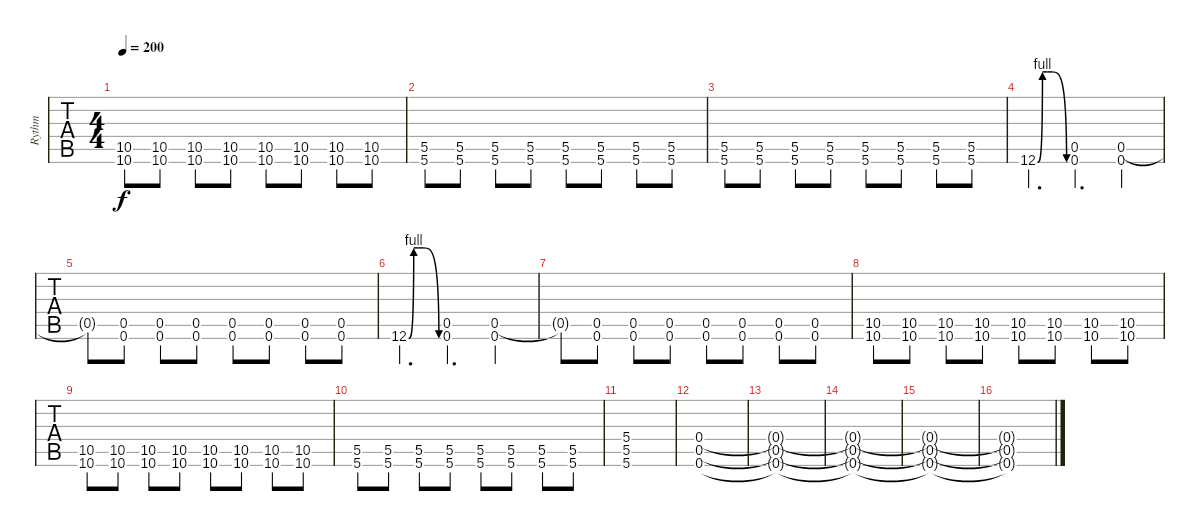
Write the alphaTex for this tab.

\track ("Rythm" "Rythm") {instrument distortionguitar}
\staff {tabs}
\tuning (D4 A3 F3 C3 G2 C2) {hide}
\ts (4 4)
\tempo 200
\clef g2
\ks c
(10.5 10.6).8{dy f} (10.5 10.6).8 (10.5 10.6).8 (10.5 10.6).8 (10.5 10.6).8 (10.5 10.6).8 (10.5 10.6).8 (10.5 10.6).8 |
(5.5 5.6).8 (5.5 5.6).8 (5.5 5.6).8 (5.5 5.6).8 (5.5 5.6).8 (5.5 5.6).8 (5.5 5.6).8 (5.5 5.6).8 |
(5.5 5.6).8 (5.5 5.6).8 (5.5 5.6).8 (5.5 5.6).8 (5.5 5.6).8 (5.5 5.6).8 (5.5 5.6).8 (5.5 5.6).8 |
12.6{be (custom 0 0 10 4 20 4 30 4 60 0)}.4{d} (0.5 0.6).4{d} (0.5 0.6).4 |
0.5{t}.8 (0.5 0.6).8 (0.5 0.6).8 (0.5 0.6).8 (0.5 0.6).8 (0.5 0.6).8 (0.5 0.6).8 (0.5 0.6).8 |
12.6{be (custom 0 0 10 4 20 4 30 4 60 0)}.4{d} (0.5 0.6).4{d} (0.5 0.6).4 |
0.5{t}.8 (0.5 0.6).8 (0.5 0.6).8 (0.5 0.6).8 (0.5 0.6).8 (0.5 0.6).8 (0.5 0.6).8 (0.5 0.6).8 |
(10.5 10.6).8 (10.5 10.6).8 (10.5 10.6).8 (10.5 10.6).8 (10.5 10.6).8 (10.5 10.6).8 (10.5 10.6).8 (10.5 10.6).8 |
(10.5 10.6).8 (10.5 10.6).8 (10.5 10.6).8 (10.5 10.6).8 (10.5 10.6).8 (10.5 10.6).8 (10.5 10.6).8 (10.5 10.6).8 |
(5.5 5.6).8 (5.5 5.6).8 (5.5 5.6).8 (5.5 5.6).8 (5.5 5.6).8 (5.5 5.6).8 (5.5 5.6).8 (5.5 5.6).8 |
(5.4 5.5 5.6).1 |
(0.4 0.5 0.6).1 |
(0.4{t} 0.5{t} 0.6{t}).1 |
(0.4{t} 0.5{t} 0.6{t}).1 |
(0.4{t} 0.5{t} 0.6{t}).1 |
(0.4{t} 0.5{t} 0.6{t}).1
